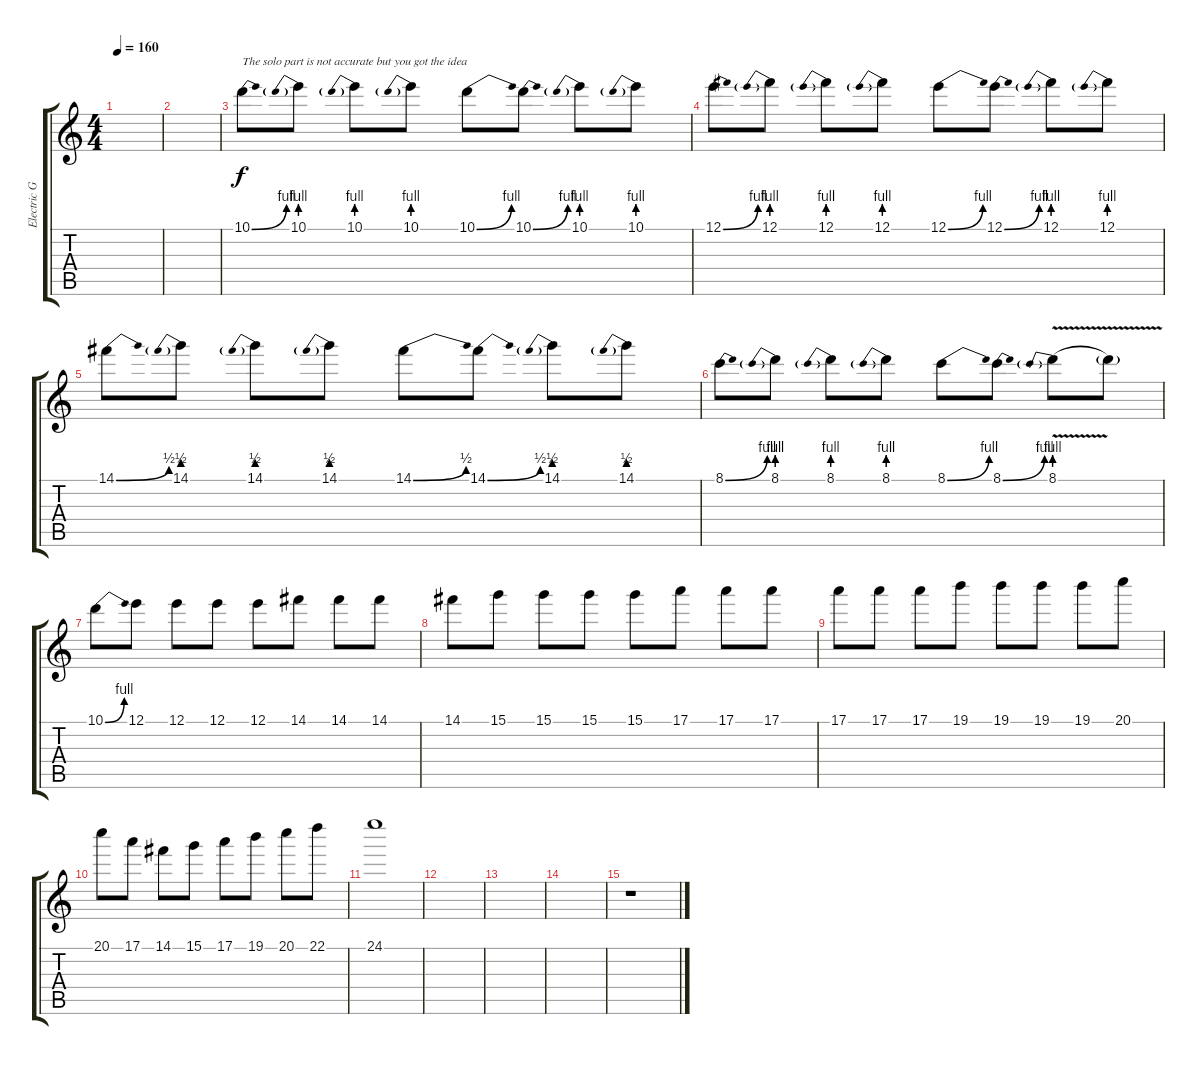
\track ("Electric Guitar" "Electric G") {instrument distortionguitar}
\staff {score tabs}
\tuning (E4 B3 G3 D3 A2 E2) {hide}
\ts (4 4)
\tempo 160
\clef g2
\ks c
|
|
10.1{be (bend 0 0 60 4)}.8{txt "The solo part is not accurate but you got the idea"} 10.1{be (prebend 0 4 60 4)}.8 10.1{be (prebend 0 4 60 4)}.8 10.1{be (prebend 0 4 60 4)}.8 10.1{be (bend 0 0 60 4)}.8 10.1{be (bend 0 0 60 4)}.8 10.1{be (prebend 0 4 60 4)}.8 10.1{be (prebend 0 4 60 4)}.8 |
12.1{be (bend 0 0 60 4)}.8 12.1{be (prebend 0 4 60 4)}.8 12.1{be (prebend 0 4 60 4)}.8 12.1{be (prebend 0 4 60 4)}.8 12.1{be (bend 0 0 60 4)}.8 12.1{be (bend 0 0 60 4)}.8 12.1{be (prebend 0 4 60 4)}.8 12.1{be (prebend 0 4 60 4)}.8 |
14.1{be (bend 0 0 60 2)}.8 14.1{be (prebend 0 2 60 2)}.8 14.1{be (prebend 0 2 60 2)}.8 14.1{be (prebend 0 2 60 2)}.8 14.1{be (bend 0 0 60 2)}.8 14.1{be (bend 0 0 60 2)}.8 14.1{be (prebend 0 2 60 2)}.8 14.1{be (prebend 0 2 60 2)}.8 |
8.1{be (bend 0 0 60 4)}.8 8.1{be (prebend 0 4 60 4)}.8 8.1{be (prebend 0 4 60 4)}.8 8.1{be (prebend 0 4 60 4)}.8 8.1{be (bend 0 0 60 4)}.8 8.1{be (bend 0 0 60 4)}.8 8.1{be (prebend 0 4 60 4) v}.8 8.1{t}.8 |
10.1{be (bend 0 0 60 4)}.8 12.1.8 12.1.8 12.1.8 12.1.8 14.1.8 14.1.8 14.1.8 |
14.1.8 15.1.8 15.1.8 15.1.8 15.1.8 17.1.8 17.1.8 17.1.8 |
17.1.8 17.1.8 17.1.8 19.1.8 19.1.8 19.1.8 19.1.8 20.1.8 |
20.1.8 17.1.8 14.1.8 15.1.8 17.1.8 19.1.8 20.1.8 22.1.8 |
24.1.1 |
|
|
|
r.1
